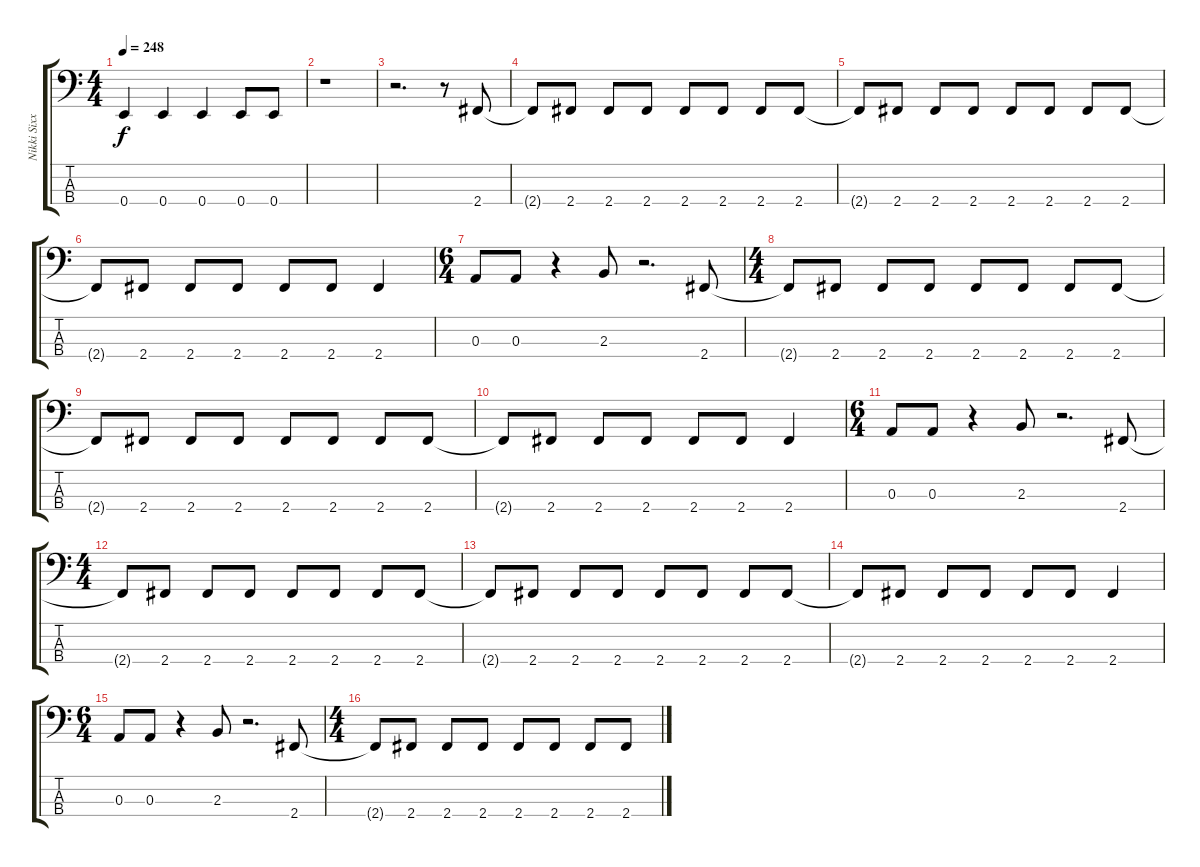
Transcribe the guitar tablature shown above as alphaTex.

\track ("Nikki Sixx" "Nikki Sixx") {instrument electricbasspick}
\staff {score tabs}
\tuning (G2 D2 A1 E1) {hide}
\ts (4 4)
\tempo 248
\clef f4
\ks c
0.4.4{dy f} 0.4.4 0.4.4 0.4.8 0.4.8 |
r.1 |
r.2{d} r.8 2.4.8 |
2.4{t}.8 2.4.8 2.4.8 2.4.8 2.4.8 2.4.8 2.4.8 2.4.8 |
2.4{t}.8 2.4.8 2.4.8 2.4.8 2.4.8 2.4.8 2.4.8 2.4.8 |
2.4{t}.8 2.4.8 2.4.8 2.4.8 2.4.8 2.4.8 2.4.4 |
\ts (6 4)
0.3.8 0.3.8 r.4 2.3.8 r.2{d} 2.4.8 |
\ts (4 4)
2.4{t}.8 2.4.8 2.4.8 2.4.8 2.4.8 2.4.8 2.4.8 2.4.8 |
2.4{t}.8 2.4.8 2.4.8 2.4.8 2.4.8 2.4.8 2.4.8 2.4.8 |
2.4{t}.8 2.4.8 2.4.8 2.4.8 2.4.8 2.4.8 2.4.4 |
\ts (6 4)
0.3.8 0.3.8 r.4 2.3.8 r.2{d} 2.4.8 |
\ts (4 4)
2.4{t}.8 2.4.8 2.4.8 2.4.8 2.4.8 2.4.8 2.4.8 2.4.8 |
2.4{t}.8 2.4.8 2.4.8 2.4.8 2.4.8 2.4.8 2.4.8 2.4.8 |
2.4{t}.8 2.4.8 2.4.8 2.4.8 2.4.8 2.4.8 2.4.4 |
\ts (6 4)
0.3.8 0.3.8 r.4 2.3.8 r.2{d} 2.4.8 |
\ts (4 4)
2.4{t}.8 2.4.8 2.4.8 2.4.8 2.4.8 2.4.8 2.4.8 2.4.8
